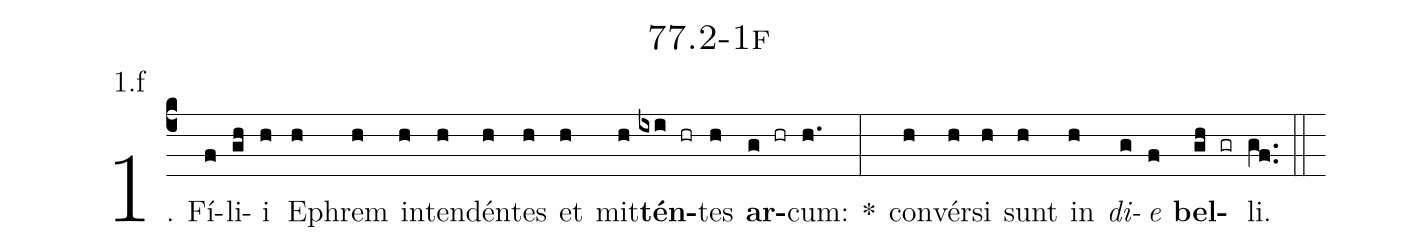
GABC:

name: 77.2-1f;
annotation: 1.f;
%%
(c4)1. Fí(f)li(gh)i(h) E(h)phrem(h) in(h)ten(h)dén(h)tes(h) et(h) mit(h)<b>tén</b>(ixi hr)tes(h) <b>ar</b>(g hr)cum:(h.) *(:) con(h)vér(h)si(h) sunt(h) in(h) <i>di</i>(g)<i>e</i>(f) <b>bel</b>(gh gr)li.(gf..) (::)


%E(h) u(h) o(g) u(f) a(gh) e.(gf..) (::)
